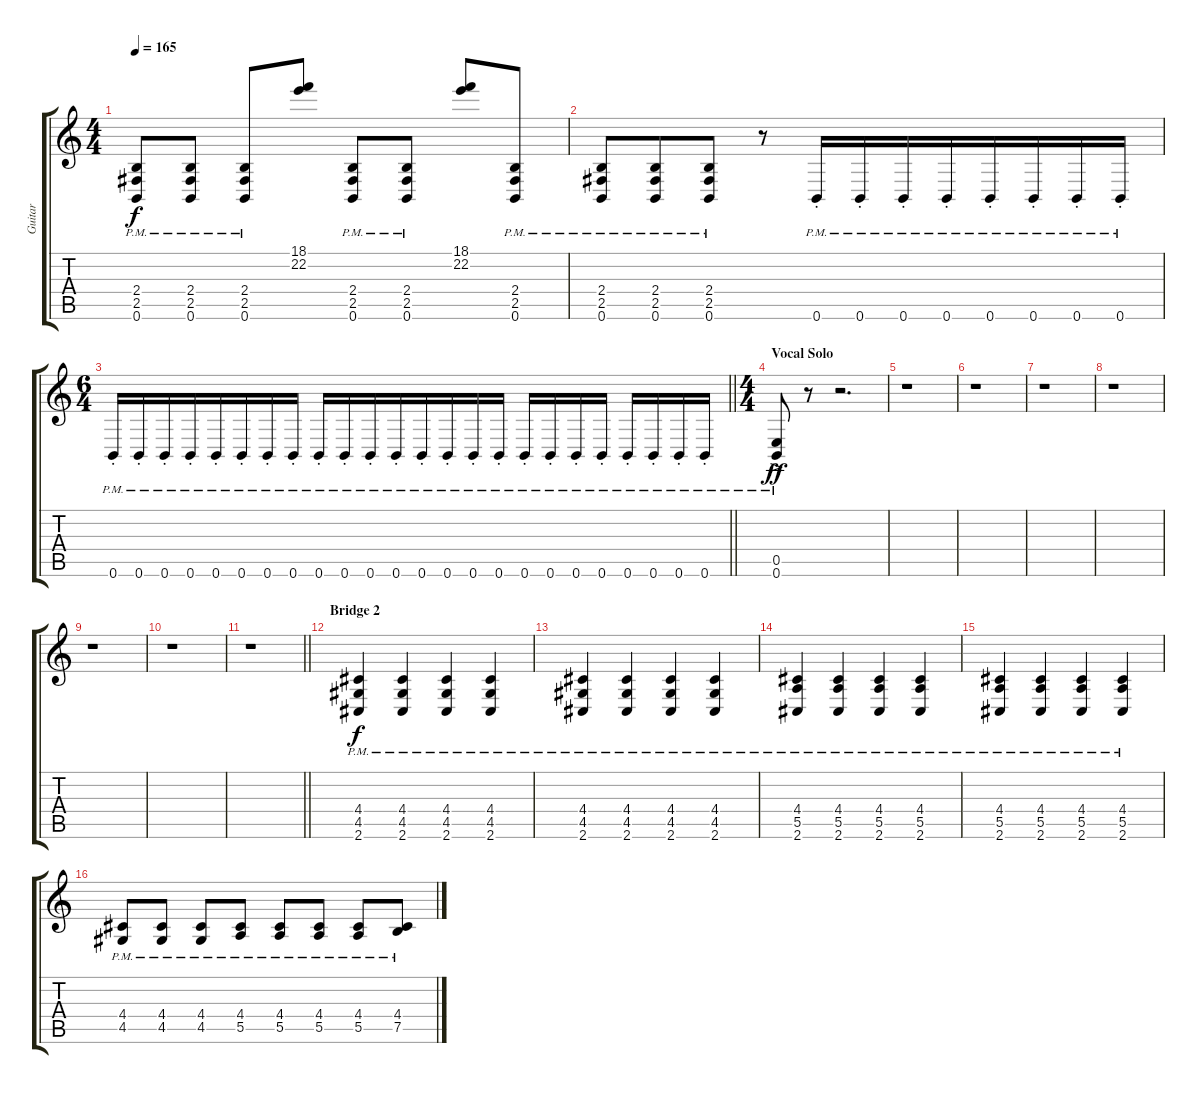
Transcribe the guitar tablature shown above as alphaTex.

\track ("Guitar" "Guitar") {instrument distortionguitar}
\staff {score tabs}
\tuning (B3 Gb3 D3 A2 E2 B1) {hide}
\ts (4 4)
\tempo 165
\clef g2
\ks c
(2.4{pm} 2.5{pm} 0.6{pm}).8{dy f} (2.4{pm} 2.5{pm} 0.6{pm}).8 (2.4{pm} 2.5{pm} 0.6{pm}).8 (18.1 22.2).8 (2.4{pm} 2.5{pm} 0.6{pm}).8 (2.4{pm} 2.5{pm} 0.6{pm}).8 (18.1 22.2).8 (2.4{pm} 2.5{pm} 0.6{pm}).8 |
(2.4{pm} 2.5{pm} 0.6{pm}).8 (2.4{pm} 2.5{pm} 0.6{pm}).8{beam merge} (2.4{pm} 2.5{pm} 0.6{pm}).8 r.8 0.6{pm st}.16 0.6{pm st}.16 0.6{pm st}.16 0.6{pm st}.16{beam merge} 0.6{pm st}.16 0.6{pm st}.16 0.6{pm st}.16 0.6{pm st}.16 |
\ts (6 4)
\barLineRight lightlight
0.6{pm st}.16 0.6{pm st}.16 0.6{pm st}.16 0.6{pm st}.16{beam merge} 0.6{pm st}.16 0.6{pm st}.16 0.6{pm st}.16 0.6{pm st}.16 0.6{pm st}.16 0.6{pm st}.16 0.6{pm st}.16 0.6{pm st}.16{beam merge} 0.6{pm st}.16 0.6{pm st}.16 0.6{pm st}.16 0.6{pm st}.16 0.6{pm st}.16 0.6{pm st}.16 0.6{pm st}.16 0.6{pm st}.16 0.6{pm st}.16 0.6{pm st}.16 0.6{pm st}.16 0.6{pm st}.16 |
\ts (4 4)
\section ("" "Vocal Solo")
(0.5{ac pm} 0.6{ac pm}).8{dy ff} r.8 r.2{d} |
r.1 |
r.1 |
r.1 |
r.1 |
r.1 |
r.1 |
\barLineRight lightlight
r.1 |
\section ("" "Bridge 2")
(4.4{pm} 4.5{pm} 2.6{pm}).4{dy f} (4.4{pm} 4.5{pm} 2.6{pm}).4 (4.4{pm} 4.5{pm} 2.6{pm}).4 (4.4{pm} 4.5{pm} 2.6{pm}).4 |
(4.4{pm} 4.5{pm} 2.6{pm}).4 (4.4{pm} 4.5{pm} 2.6{pm}).4 (4.4{pm} 4.5{pm} 2.6{pm}).4 (4.4{pm} 4.5{pm} 2.6{pm}).4 |
(4.4{pm} 5.5{pm} 2.6{pm}).4 (4.4{pm} 5.5{pm} 2.6{pm}).4 (4.4{pm} 5.5{pm} 2.6{pm}).4 (4.4{pm} 5.5{pm} 2.6{pm}).4 |
(4.4{pm} 5.5{pm} 2.6{pm}).4 (4.4{pm} 5.5{pm} 2.6{pm}).4 (4.4{pm} 5.5{pm} 2.6{pm}).4 (4.4{pm} 5.5{pm} 2.6{pm}).4 |
(4.4{pm} 4.5{pm}).8 (4.4{pm} 4.5{pm}).8 (4.4{pm} 4.5{pm}).8 (4.4{pm} 5.5{pm}).8 (4.4{pm} 5.5{pm}).8 (4.4{pm} 5.5{pm}).8 (4.4{pm} 5.5{pm}).8 (4.4{pm} 7.5{pm}).8
